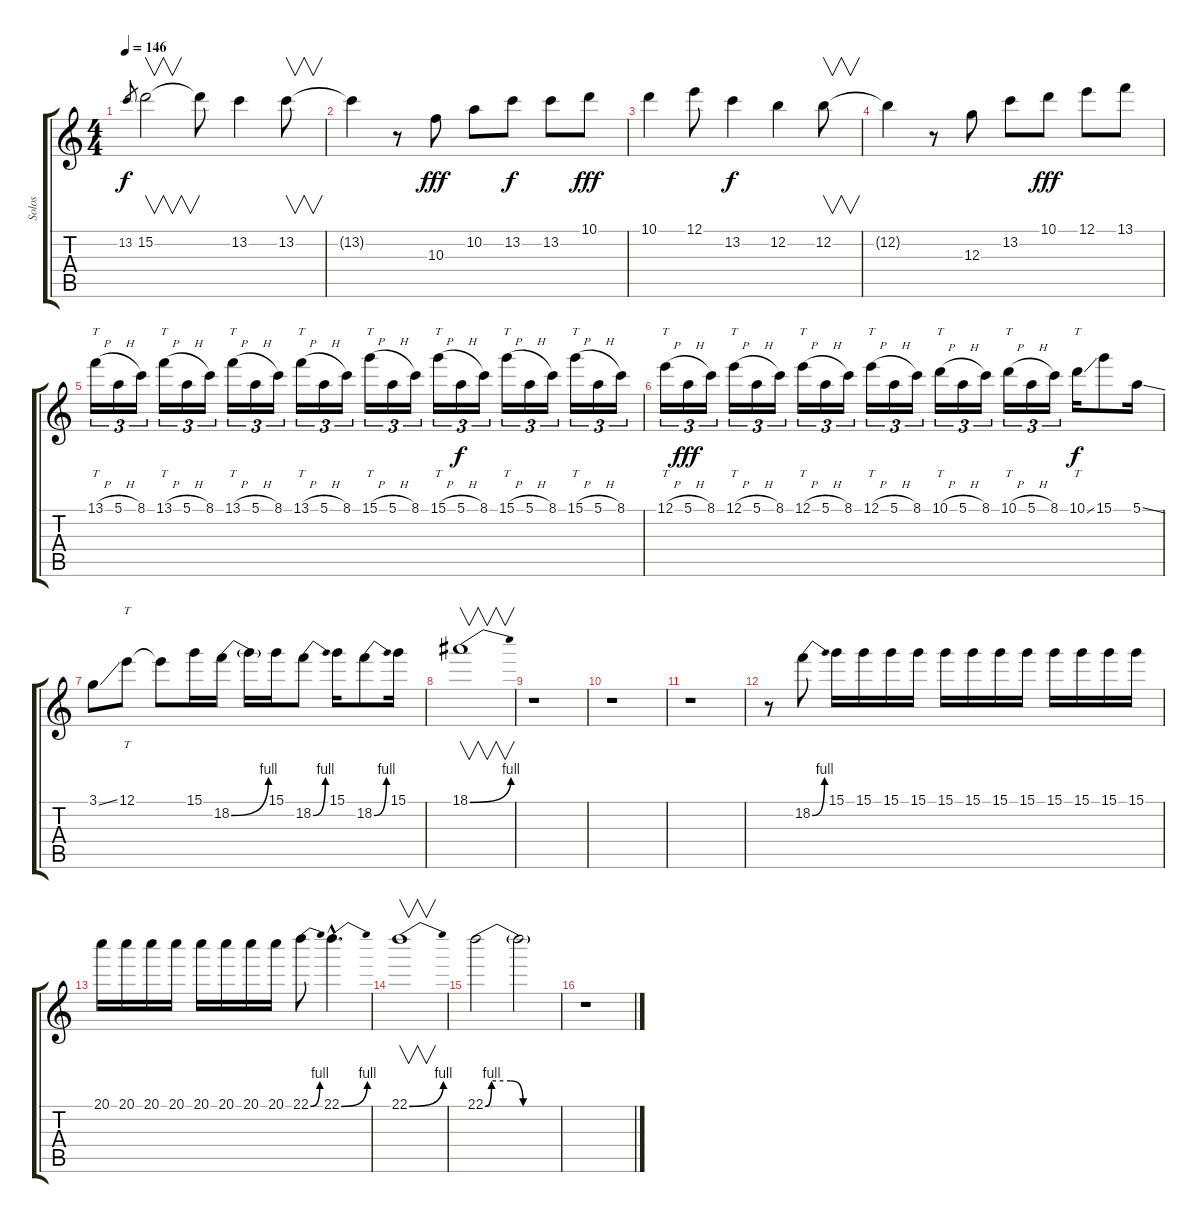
\track ("Solos" "Solos") {instrument distortionguitar}
\staff {score tabs}
\tuning (E4 B3 G3 D3 A2 E2) {hide}
\ts (4 4)
\tempo 146
\clef g2
\ks c
13.2.8{gr dy f} 15.2.2{v} 15.2{t}.8 13.2.4 13.2.8{v} |
13.2{t}.4 r.8 10.3.8{dy fff} 10.2.8 13.2.8{dy f} 13.2.8 10.1.8{dy fff} |
10.1.4 12.1.8 13.2.4{dy f} 12.2.4 12.2.8{v} |
12.2{t}.4 r.8 12.3.8 13.2.8 10.1.8{dy fff} 12.1.8 13.1.8 |
13.1{h}.16{tt tu (3 2)} 5.1{h}.16{tu (3 2)} 8.1.16{tu (3 2)} 13.1{h}.16{tt tu (3 2)} 5.1{h}.16{tu (3 2)} 8.1.16{tu (3 2)} 13.1{h}.16{tt tu (3 2)} 5.1{h}.16{tu (3 2)} 8.1.16{tu (3 2)} 13.1{h}.16{tt tu (3 2)} 5.1{h}.16{tu (3 2)} 8.1.16{tu (3 2)} 15.1{h}.16{tt tu (3 2)} 5.1{h}.16{tu (3 2)} 8.1.16{tu (3 2)} 15.1{h}.16{tt tu (3 2)} 5.1{h}.16{tu (3 2) dy f} 8.1.16{tu (3 2)} 15.1{h}.16{tt tu (3 2)} 5.1{h}.16{tu (3 2)} 8.1.16{tu (3 2)} 15.1{h}.16{tt tu (3 2)} 5.1{h}.16{tu (3 2)} 8.1.16{tu (3 2)} |
12.1{h}.16{tt tu (3 2)} 5.1{h}.16{tu (3 2) dy fff} 8.1.16{tu (3 2)} 12.1{h}.16{tt tu (3 2)} 5.1{h}.16{tu (3 2)} 8.1.16{tu (3 2)} 12.1{h}.16{tt tu (3 2)} 5.1{h}.16{tu (3 2)} 8.1.16{tu (3 2)} 12.1{h}.16{tt tu (3 2)} 5.1{h}.16{tu (3 2)} 8.1.16{tu (3 2)} 10.1{h}.16{tt tu (3 2)} 5.1{h}.16{tu (3 2)} 8.1.16{tu (3 2)} 10.1{h}.16{tt tu (3 2)} 5.1{h}.16{tu (3 2)} 8.1.16{tu (3 2)} 10.1{ss}.16{tt dy f} 15.1.8 5.1{ss}.16 |
3.1{ss}.8 12.1.8{tt} 12.1{t}.8 15.1.16 18.2{be (bend 0 0 60 4)}.16 18.2{t}.16 15.1.16 18.2{be (bend 0 0 60 4)}.8 15.1.16 18.2{be (bend 0 0 60 4)}.8 15.1.16 |
18.1{be (bend 0 0 60 4)}.1{v} |
r.1 |
r.1 |
r.1 |
r.8 18.2{be (bend 0 0 60 4)}.8 15.1.16 15.1.16 15.1.16 15.1.16 15.1.16 15.1.16 15.1.16 15.1.16 15.1.16 15.1.16 15.1.16 15.1.16 |
20.1.16 20.1.16 20.1.16 20.1.16 20.1.16 20.1.16 20.1.16 20.1.16 22.1{be (bend 0 0 60 4)}.8 22.1{be (bend 0 0 60 4) hac}.4{d} |
22.1{be (bend 0 0 60 4)}.1{v} |
22.1{be (custom 0 0 5 4 20 4 30 0 45 0 60 0)}.2 22.1{t}.2 |
r.1
